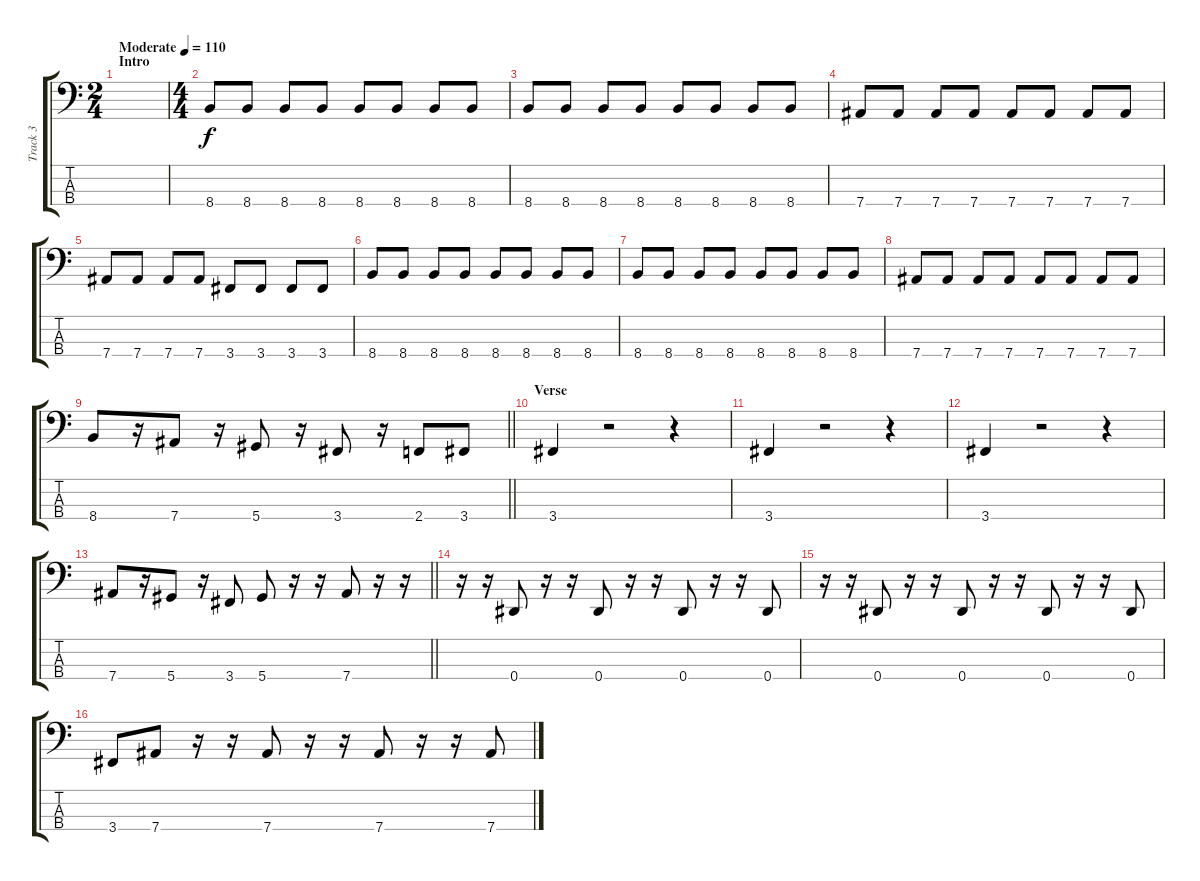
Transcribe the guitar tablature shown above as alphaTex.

\track ("Track 3" "Track 3") {instrument electricbasspick}
\staff {score tabs}
\tuning (Gb2 Db2 Ab1 Eb1) {hide}
\ts (2 4)
\section ("" "Intro")
\tempo (110 "Moderate")
\clef f4
\ks c
|
\ts (4 4)
8.4.8 8.4.8 8.4.8 8.4.8 8.4.8 8.4.8 8.4.8 8.4.8 |
8.4.8 8.4.8 8.4.8 8.4.8 8.4.8 8.4.8 8.4.8 8.4.8 |
7.4.8 7.4.8 7.4.8 7.4.8 7.4.8 7.4.8 7.4.8 7.4.8 |
7.4.8 7.4.8 7.4.8 7.4.8 3.4.8 3.4.8 3.4.8 3.4.8 |
8.4.8 8.4.8 8.4.8 8.4.8 8.4.8 8.4.8 8.4.8 8.4.8 |
8.4.8 8.4.8 8.4.8 8.4.8 8.4.8 8.4.8 8.4.8 8.4.8 |
7.4.8 7.4.8 7.4.8 7.4.8 7.4.8 7.4.8 7.4.8 7.4.8 |
\barLineRight lightlight
8.4.8 r.16 7.4.8 r.16 5.4.8 r.16 3.4.8 r.16 2.4.8 3.4.8 |
\section ("" "Verse")
3.4.4 r.2 r.4 |
3.4.4 r.2 r.4 |
3.4.4 r.2 r.4 |
\barLineRight lightlight
7.4.8 r.16 5.4.8 r.16 3.4.8 5.4.8 r.16 r.16 7.4.8 r.16 r.16 |
r.16 r.16 0.4.8 r.16 r.16 0.4.8 r.16 r.16 0.4.8 r.16 r.16 0.4.8 |
r.16 r.16 0.4.8 r.16 r.16 0.4.8 r.16 r.16 0.4.8 r.16 r.16 0.4.8 |
3.4.8 7.4.8 r.16 r.16 7.4.8 r.16 r.16 7.4.8 r.16 r.16 7.4.8
